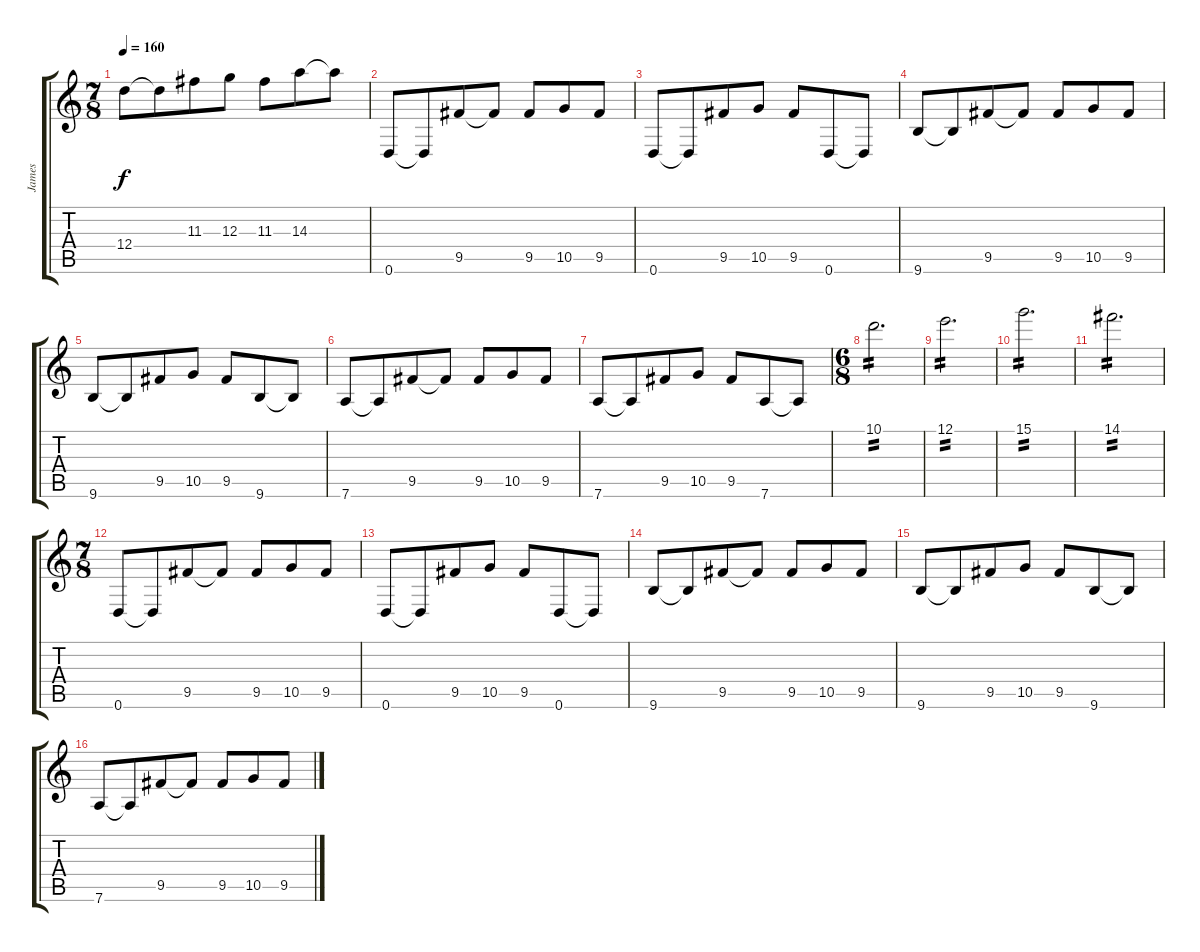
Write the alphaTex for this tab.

\track ("James" "James") {instrument distortionguitar}
\staff {score tabs}
\tuning (E4 B3 G3 D3 A2 D2) {hide}
\ts (7 8)
\tempo 160
\clef g2
\ks c
12.4.8{dy f} 12.4{t}.8 11.3.8 12.3.8 11.3.8 14.3.8 14.3{t}.8 |
0.6.8{instrument distortionguitar} 0.6{t}.8 9.5.8 9.5{t}.8 9.5.8 10.5.8 9.5.8 |
0.6.8 0.6{t}.8 9.5.8 10.5.8 9.5.8 0.6.8 0.6{t}.8 |
9.6.8 9.6{t}.8 9.5.8 9.5{t}.8 9.5.8 10.5.8 9.5.8 |
9.6.8 9.6{t}.8 9.5.8 10.5.8 9.5.8 9.6.8 9.6{t}.8 |
7.6.8 7.6{t}.8 9.5.8 9.5{t}.8 9.5.8 10.5.8 9.5.8 |
7.6.8 7.6{t}.8 9.5.8 10.5.8 9.5.8 7.6.8 7.6{t}.8 |
\ts (6 8)
10.1.2{d tp 2} |
12.1.2{d tp 2} |
15.1.2{d tp 2} |
14.1.2{d tp 2} |
\ts (7 8)
0.6.8 0.6{t}.8 9.5.8 9.5{t}.8 9.5.8 10.5.8 9.5.8 |
0.6.8 0.6{t}.8 9.5.8 10.5.8 9.5.8 0.6.8 0.6{t}.8 |
9.6.8 9.6{t}.8 9.5.8 9.5{t}.8 9.5.8 10.5.8 9.5.8 |
9.6.8 9.6{t}.8 9.5.8 10.5.8 9.5.8 9.6.8 9.6{t}.8 |
7.6.8 7.6{t}.8 9.5.8 9.5{t}.8 9.5.8 10.5.8 9.5.8
